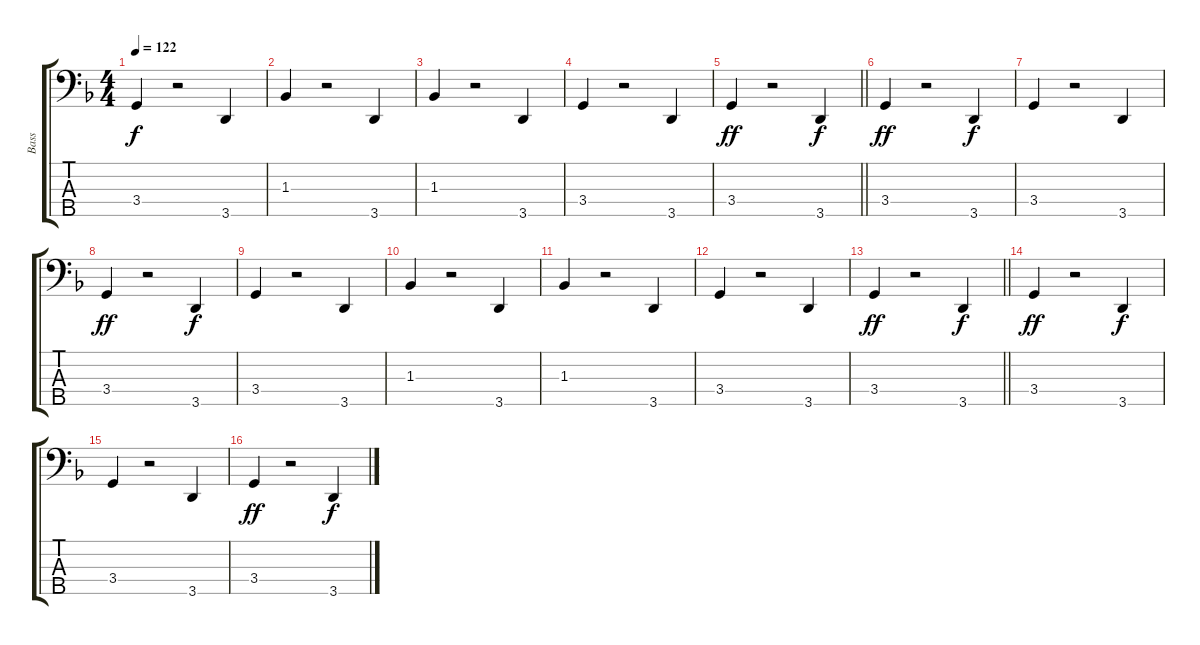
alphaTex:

\track ("Bass" "Bass") {instrument electricbassfinger}
\staff {score tabs}
\tuning (G2 D2 A1 E1 B0) {hide}
\ts (4 4)
\tempo 122
\clef f4
\ks f
3.4.4{dy f} r.2 3.5.4 |
1.3.4 r.2 3.5.4 |
1.3.4 r.2 3.5.4 |
3.4.4 r.2 3.5.4 |
\barLineRight lightlight
3.4.4{dy ff} r.2 3.5.4{dy f} |
3.4.4{dy ff} r.2 3.5.4{dy f} |
3.4.4 r.2 3.5.4 |
3.4.4{dy ff} r.2 3.5.4{dy f} |
3.4.4 r.2 3.5.4 |
1.3.4 r.2 3.5.4 |
1.3.4 r.2 3.5.4 |
3.4.4 r.2 3.5.4 |
\barLineRight lightlight
3.4.4{dy ff} r.2 3.5.4{dy f} |
3.4.4{dy ff} r.2 3.5.4{dy f} |
3.4.4 r.2 3.5.4 |
3.4.4{dy ff} r.2 3.5.4{dy f}
